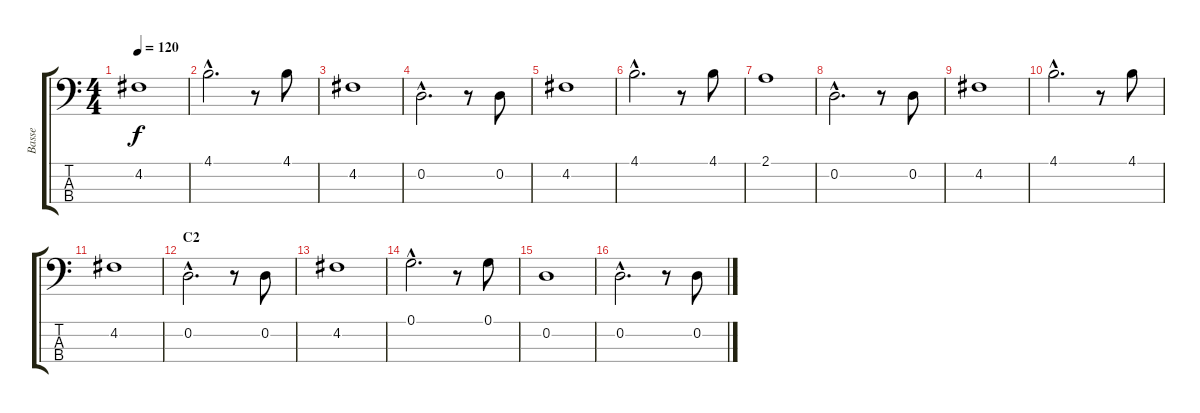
\track ("Basse" "Basse") {instrument electricbassfinger}
\staff {score tabs}
\tuning (G2 D2 A1 E1) {hide}
\ts (4 4)
\tempo 120
\clef f4
\ks c
4.2.1{dy f} |
4.1{hac}.2{d} r.8 4.1.8 |
4.2.1 |
0.2{hac}.2{d} r.8 0.2.8 |
4.2.1 |
4.1{hac}.2{d} r.8 4.1.8 |
2.1.1 |
0.2{hac}.2{d} r.8 0.2.8 |
4.2.1 |
4.1{hac}.2{d} r.8 4.1.8 |
4.2.1 |
\section ("" "C2")
0.2{hac}.2{d} r.8 0.2.8 |
4.2.1 |
0.1{hac}.2{d} r.8 0.1.8 |
0.2.1 |
0.2{hac}.2{d} r.8 0.2.8
